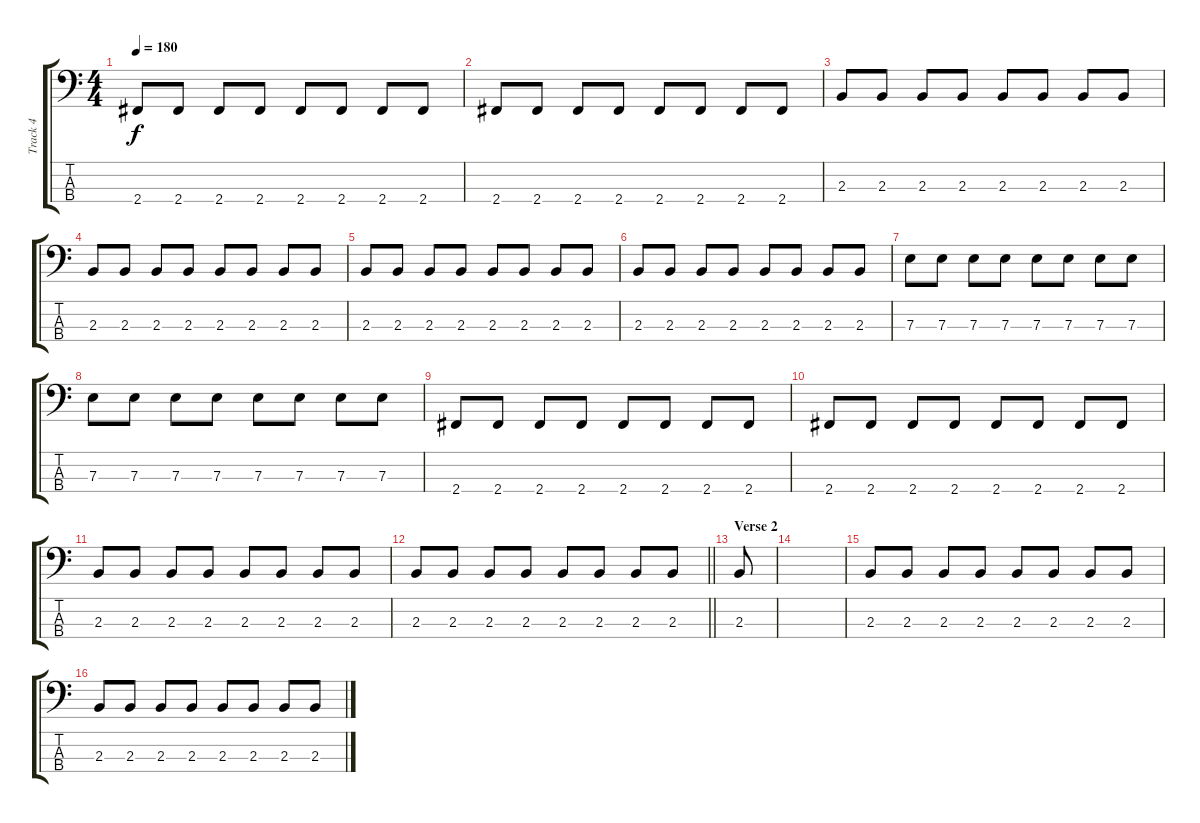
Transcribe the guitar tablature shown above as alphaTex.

\track ("Track 4" "Track 4") {instrument electricbassfinger}
\staff {score tabs}
\tuning (G2 D2 A1 E1) {hide}
\ts (4 4)
\tempo 180
\clef f4
\ks c
2.4.8{dy f} 2.4.8 2.4.8 2.4.8 2.4.8 2.4.8 2.4.8 2.4.8 |
2.4.8 2.4.8 2.4.8 2.4.8 2.4.8 2.4.8 2.4.8 2.4.8 |
2.3.8 2.3.8 2.3.8 2.3.8 2.3.8 2.3.8 2.3.8 2.3.8 |
2.3.8 2.3.8 2.3.8 2.3.8 2.3.8 2.3.8 2.3.8 2.3.8 |
2.3.8 2.3.8 2.3.8 2.3.8 2.3.8 2.3.8 2.3.8 2.3.8 |
2.3.8 2.3.8 2.3.8 2.3.8 2.3.8 2.3.8 2.3.8 2.3.8 |
7.3.8 7.3.8 7.3.8 7.3.8 7.3.8 7.3.8 7.3.8 7.3.8 |
7.3.8 7.3.8 7.3.8 7.3.8 7.3.8 7.3.8 7.3.8 7.3.8 |
2.4.8 2.4.8 2.4.8 2.4.8 2.4.8 2.4.8 2.4.8 2.4.8 |
2.4.8 2.4.8 2.4.8 2.4.8 2.4.8 2.4.8 2.4.8 2.4.8 |
2.3.8 2.3.8 2.3.8 2.3.8 2.3.8 2.3.8 2.3.8 2.3.8 |
\barLineRight lightlight
2.3.8 2.3.8 2.3.8 2.3.8 2.3.8 2.3.8 2.3.8 2.3.8 |
\section ("" "Verse 2")
2.3.8 |
|
2.3.8 2.3.8 2.3.8 2.3.8 2.3.8 2.3.8 2.3.8 2.3.8 |
2.3.8 2.3.8 2.3.8 2.3.8 2.3.8 2.3.8 2.3.8 2.3.8
